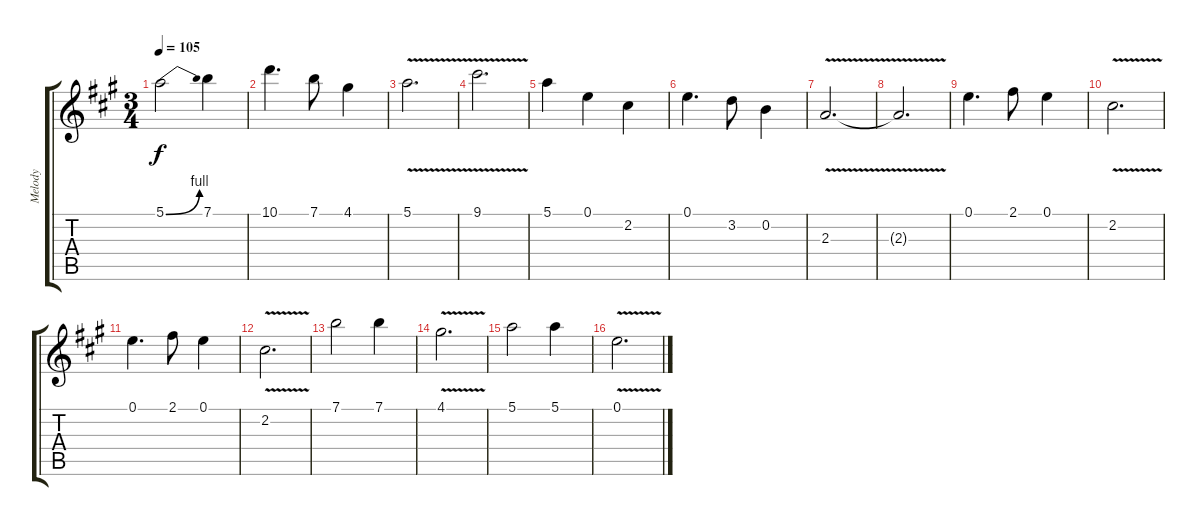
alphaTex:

\track ("Melody" "Melody") {instrument overdrivenguitar}
\staff {score tabs}
\tuning (E4 B3 G3 D3 A2 E2) {hide}
\ts (3 4)
\tempo 105
\clef g2
\ks a
5.1{be (bend 0 0 60 4)}.2{dy f} 7.1.4 |
10.1.4{d} 7.1.8 4.1.4 |
5.1{v}.2{d} |
9.1{v}.2{d} |
5.1.4 0.1.4 2.2.4 |
0.1.4{d} 3.2.8 0.2.4 |
2.3{v}.2{d} |
2.3{t}.2{d} |
0.1.4{d} 2.1.8 0.1.4 |
2.2{v}.2{d} |
0.1.4{d} 2.1.8 0.1.4 |
2.2{v}.2{d} |
7.1.2 7.1.4 |
4.1{v}.2{d} |
5.1.2 5.1.4 |
0.1{v}.2{d}
